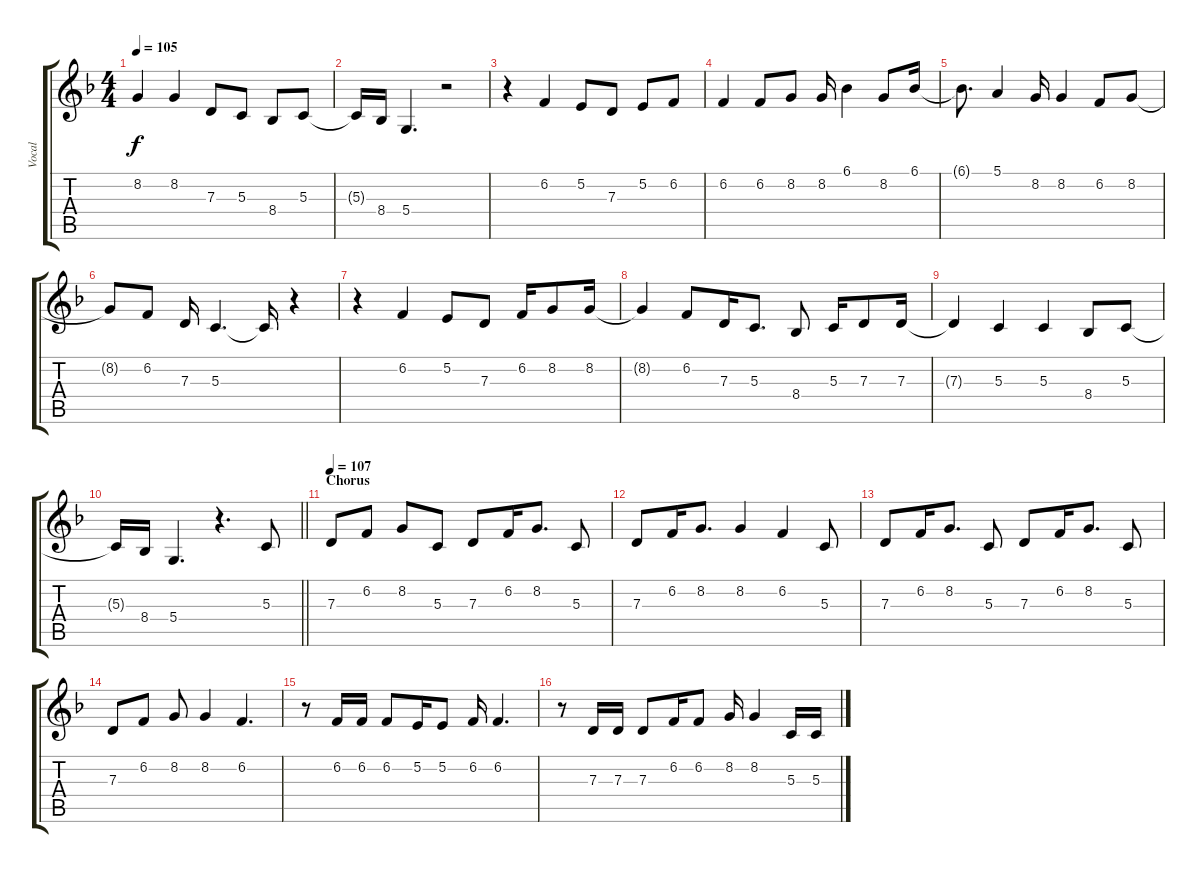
\track ("Vocal" "Vocal") {instrument altosax}
\staff {score tabs}
\tuning (E4 B3 G3 D3 A2 E2) {hide}
\ts (4 4)
\tempo 105
\clef g2
\ks f
8.2.4{dy f} 8.2.4 7.3.8 5.3.8 8.4.8 5.3.8 |
5.3{t}.16 8.4.16 5.4.4{d} r.2 |
r.4 6.2.4 5.2.8 7.3.8 5.2.8 6.2.8 |
6.2.4 6.2.8 8.2.8 8.2.16 6.1.4 8.2.8 6.1.16 |
6.1{t}.8{d} 5.1.4 8.2.16 8.2.4 6.2.8 8.2.8 |
8.2{t}.8 6.2.8 7.3.16 5.3.4{d} 5.3{t}.16 r.4 |
r.4 6.2.4 5.2.8 7.3.8 6.2.16 8.2.8 8.2.16 |
8.2{t}.4 6.2.8 7.3.16 5.3.8{d} 8.4.8 5.3.16 7.3.8 7.3.16 |
7.3{t}.4 5.3.4 5.3.4 8.4.8 5.3.8 |
\barLineRight lightlight
5.3{t}.16 8.4.16 5.4.4{d} r.4{d} 5.3.8 |
\section ("" "Chorus")
\tempo 107
7.3.8 6.2.8 8.2.8 5.3.8 7.3.8 6.2.16 8.2.8{d} 5.3.8 |
7.3.8 6.2.16 8.2.8{d} 8.2.4 6.2.4 5.3.8 |
7.3.8 6.2.16 8.2.8{d} 5.3.8 7.3.8 6.2.16 8.2.8{d} 5.3.8 |
7.3.8 6.2.8 8.2.8 8.2.4 6.2.4{d} |
r.8 6.2.16 6.2.16 6.2.8 5.2.16 5.2.8 6.2.16 6.2.4{d} |
r.8 7.3.16 7.3.16 7.3.8 6.2.16 6.2.8 8.2.16 8.2.4 5.3.16 5.3.16
